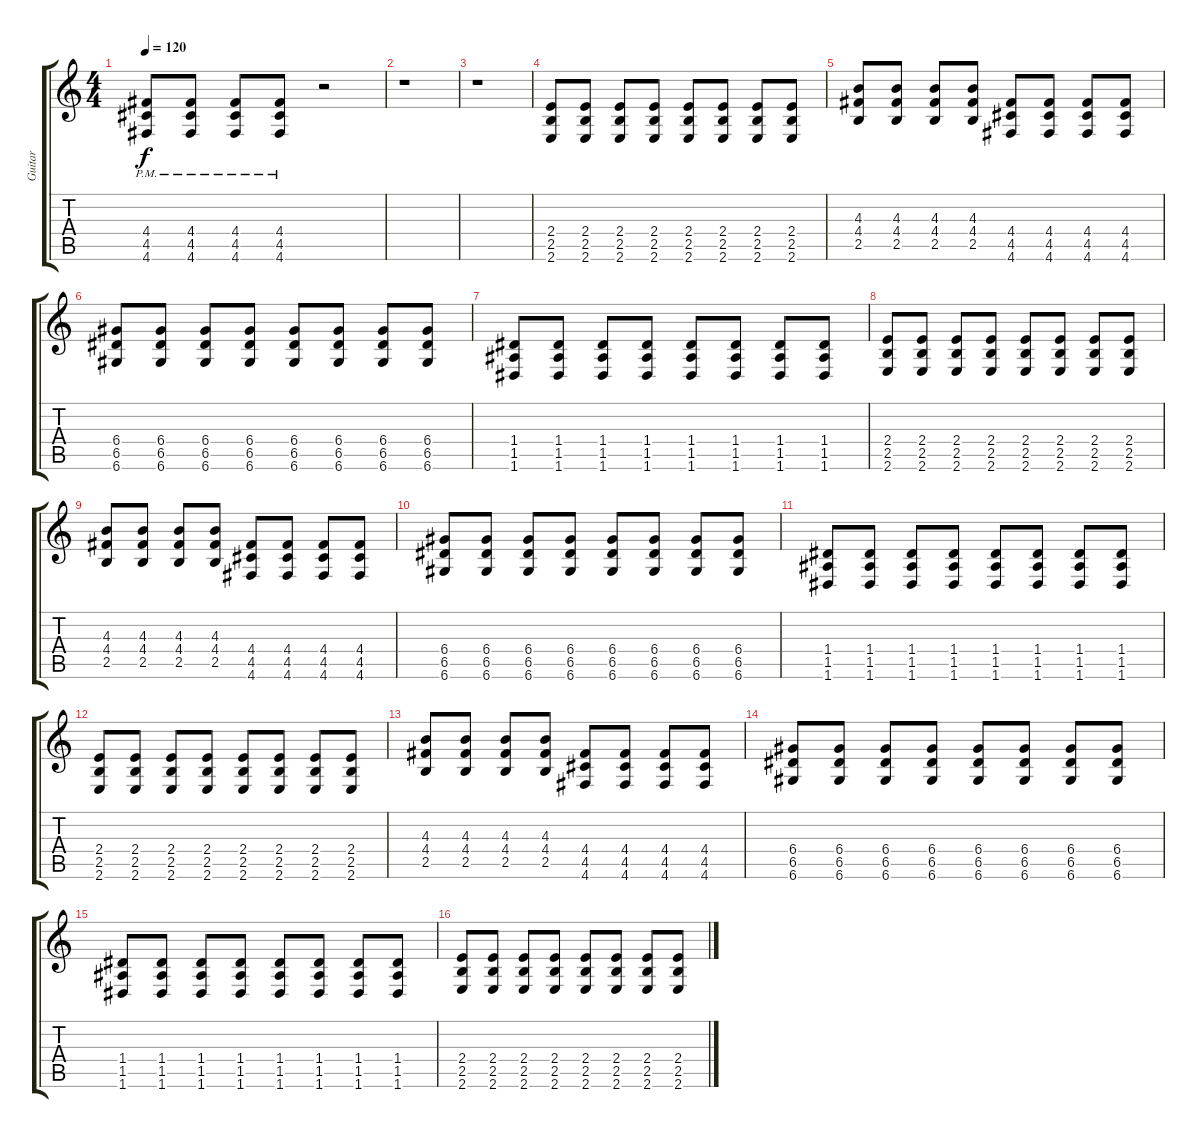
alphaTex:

\track ("Guitar " "Guitar ") {instrument distortionguitar}
\staff {score tabs}
\tuning (E4 B3 G3 D3 A2 D2) {hide}
\ts (4 4)
\tempo 120
\clef g2
\ks c
(4.4 4.5{pm} 4.6).8{dy f} (4.4 4.5{pm} 4.6).8 (4.4 4.5{pm} 4.6).8 (4.4 4.5{pm} 4.6).8 r.2 |
r.1 |
r.1 |
(2.4 2.5 2.6).8 (2.4 2.5 2.6).8 (2.4 2.5 2.6).8 (2.4 2.5 2.6).8 (2.4 2.5 2.6).8 (2.4 2.5 2.6).8 (2.4 2.5 2.6).8 (2.4 2.5 2.6).8 |
(4.3 4.4 2.5).8 (4.3 4.4 2.5).8 (4.3 4.4 2.5).8 (4.3 4.4 2.5).8 (4.4 4.5 4.6).8 (4.4 4.5 4.6).8 (4.4 4.5 4.6).8 (4.4 4.5 4.6).8 |
(6.4 6.5 6.6).8 (6.4 6.5 6.6).8 (6.4 6.5 6.6).8 (6.4 6.5 6.6).8 (6.4 6.5 6.6).8 (6.4 6.5 6.6).8 (6.4 6.5 6.6).8 (6.4 6.5 6.6).8 |
(1.4 1.5 1.6).8 (1.4 1.5 1.6).8 (1.4 1.5 1.6).8 (1.4 1.5 1.6).8 (1.4 1.5 1.6).8 (1.4 1.5 1.6).8 (1.4 1.5 1.6).8 (1.4 1.5 1.6).8 |
(2.4 2.5 2.6).8 (2.4 2.5 2.6).8 (2.4 2.5 2.6).8 (2.4 2.5 2.6).8 (2.4 2.5 2.6).8 (2.4 2.5 2.6).8 (2.4 2.5 2.6).8 (2.4 2.5 2.6).8 |
(4.3 4.4 2.5).8 (4.3 4.4 2.5).8 (4.3 4.4 2.5).8 (4.3 4.4 2.5).8 (4.4 4.5 4.6).8 (4.4 4.5 4.6).8 (4.4 4.5 4.6).8 (4.4 4.5 4.6).8 |
(6.4 6.5 6.6).8 (6.4 6.5 6.6).8 (6.4 6.5 6.6).8 (6.4 6.5 6.6).8 (6.4 6.5 6.6).8 (6.4 6.5 6.6).8 (6.4 6.5 6.6).8 (6.4 6.5 6.6).8 |
(1.4 1.5 1.6).8 (1.4 1.5 1.6).8 (1.4 1.5 1.6).8 (1.4 1.5 1.6).8 (1.4 1.5 1.6).8 (1.4 1.5 1.6).8 (1.4 1.5 1.6).8 (1.4 1.5 1.6).8 |
(2.4 2.5 2.6).8 (2.4 2.5 2.6).8 (2.4 2.5 2.6).8 (2.4 2.5 2.6).8 (2.4 2.5 2.6).8 (2.4 2.5 2.6).8 (2.4 2.5 2.6).8 (2.4 2.5 2.6).8 |
(4.3 4.4 2.5).8 (4.3 4.4 2.5).8 (4.3 4.4 2.5).8 (4.3 4.4 2.5).8 (4.4 4.5 4.6).8 (4.4 4.5 4.6).8 (4.4 4.5 4.6).8 (4.4 4.5 4.6).8 |
(6.4 6.5 6.6).8 (6.4 6.5 6.6).8 (6.4 6.5 6.6).8 (6.4 6.5 6.6).8 (6.4 6.5 6.6).8 (6.4 6.5 6.6).8 (6.4 6.5 6.6).8 (6.4 6.5 6.6).8 |
(1.4 1.5 1.6).8 (1.4 1.5 1.6).8 (1.4 1.5 1.6).8 (1.4 1.5 1.6).8 (1.4 1.5 1.6).8 (1.4 1.5 1.6).8 (1.4 1.5 1.6).8 (1.4 1.5 1.6).8 |
(2.4 2.5 2.6).8 (2.4 2.5 2.6).8 (2.4 2.5 2.6).8 (2.4 2.5 2.6).8 (2.4 2.5 2.6).8 (2.4 2.5 2.6).8 (2.4 2.5 2.6).8 (2.4 2.5 2.6).8
